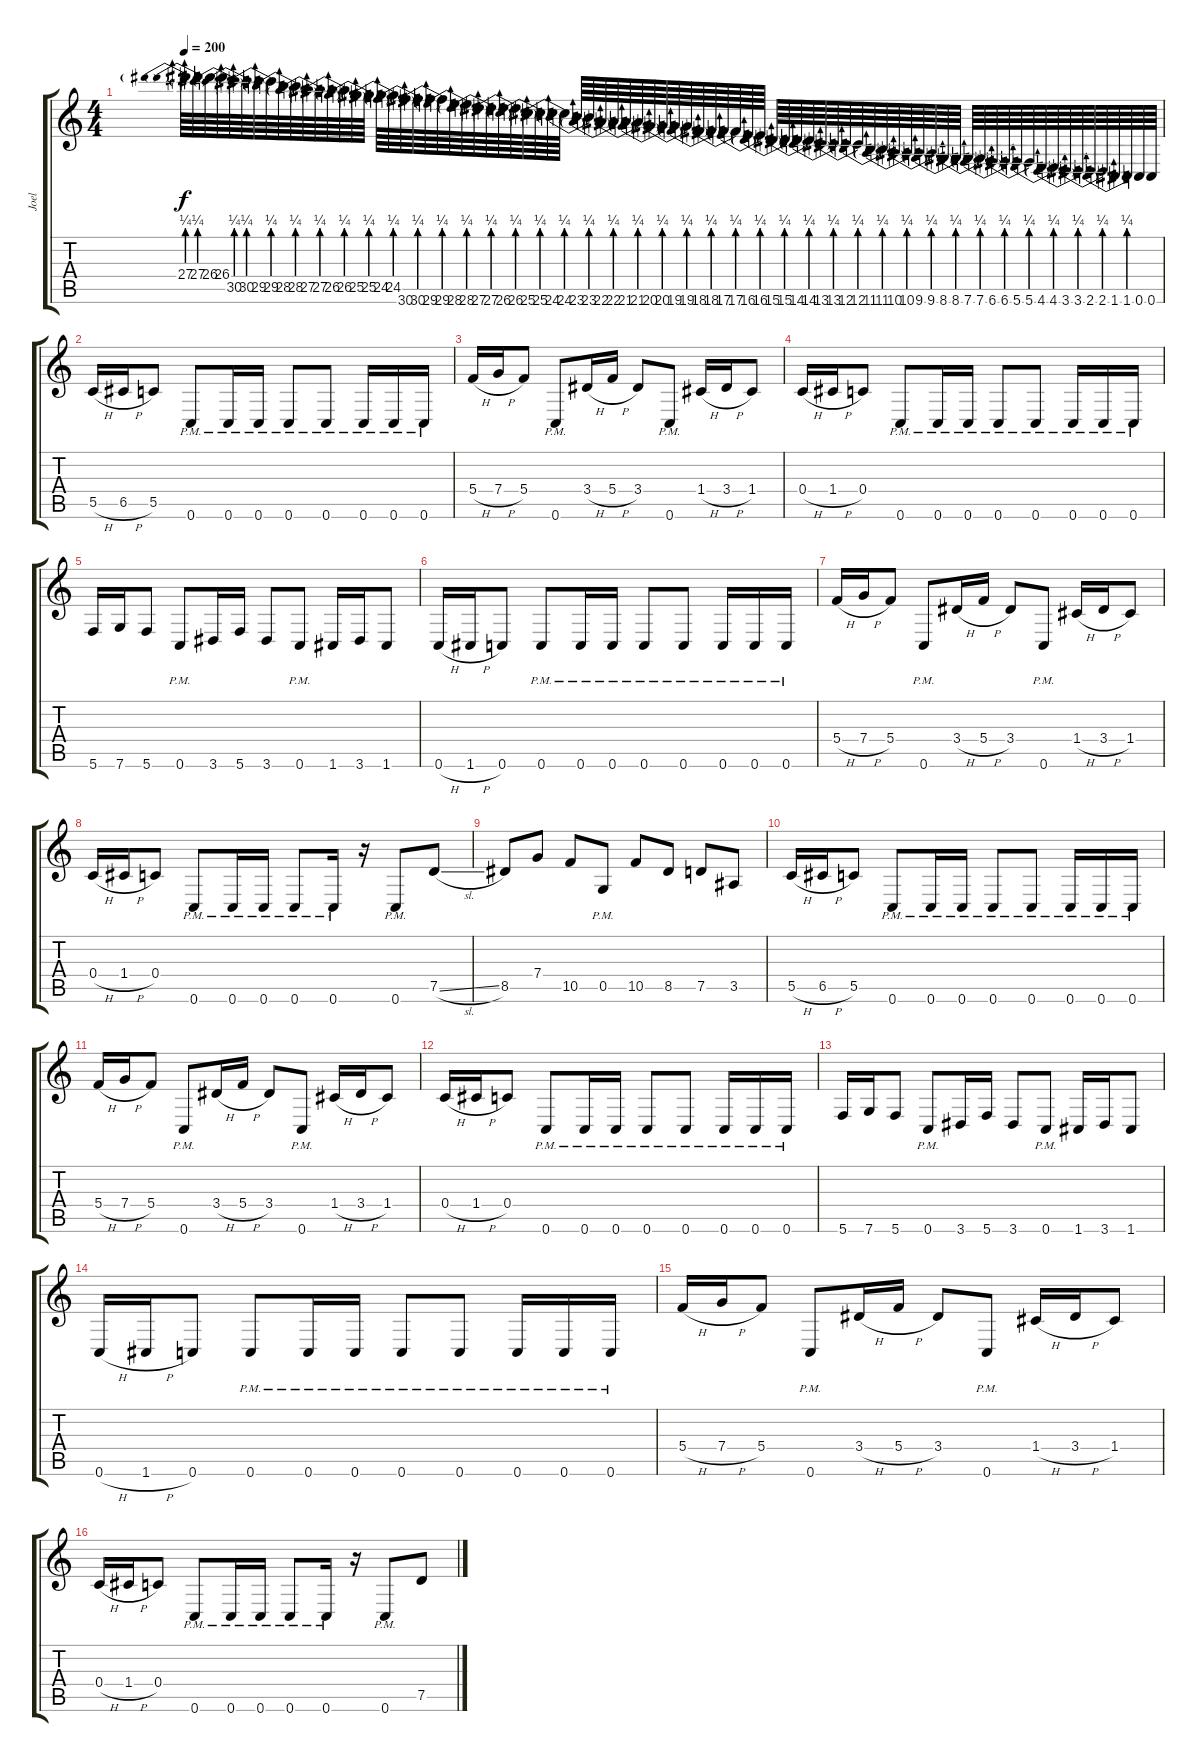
\track ("Joel" "Joel") {instrument overdrivenguitar}
\staff {score tabs}
\tuning (D4 A3 F3 C3 G2 C2) {hide}
\ts (4 4)
\tempo 200
\clef g2
\ks c
27.4{be (prebend 0 1 60 1)}.64{dy f instrument overdrivenguitar} 27.4{be (prebend 0 1 60 1)}.64{volume 16 instrument guitarfretnoise} 26.4.64 26.4.64 30.5{be (prebend 0 1 60 1)}.64 30.5{be (prebend 0 1 60 1)}.64 29.5.64 29.5{be (prebend 0 1 60 1)}.64 28.5.64 28.5{be (prebend 0 1 60 1)}.64 27.5.64 27.5{be (prebend 0 1 60 1)}.64 26.5.64 26.5{be (prebend 0 1 60 1)}.64 25.5.64 25.5{be (prebend 0 1 60 1)}.64 24.5.64 24.5{be (prebend 0 1 60 1)}.64 30.6.64 30.6{be (prebend 0 1 60 1)}.64 29.6.64 29.6{be (prebend 0 1 60 1)}.64 28.6.64 28.6{be (prebend 0 1 60 1)}.64 27.6.64 27.6{be (prebend 0 1 60 1)}.64 26.6.64 26.6{be (prebend 0 1 60 1)}.64 25.6.64 25.6{be (prebend 0 1 60 1)}.64 24.6.64 24.6{be (prebend 0 1 60 1)}.64 23.6.64 23.6{be (prebend 0 1 60 1)}.64 22.6.64 22.6{be (prebend 0 1 60 1)}.64 21.6.64 21.6{be (prebend 0 1 60 1)}.64 20.6.64 20.6{be (prebend 0 1 60 1)}.64 19.6.64 19.6{be (prebend 0 1 60 1)}.64 18.6.64 18.6{be (prebend 0 1 60 1)}.64 17.6.64 17.6{be (prebend 0 1 60 1)}.64 16.6.64 16.6{be (prebend 0 1 60 1)}.64 15.6.64 15.6{be (prebend 0 1 60 1)}.64 14.6.64 14.6{be (prebend 0 1 60 1)}.64 13.6.64 13.6{be (prebend 0 1 60 1)}.64 12.6.64 12.6{be (prebend 0 1 60 1)}.64 11.6.64 11.6{be (prebend 0 1 60 1)}.64 10.6.64 10.6{be (prebend 0 1 60 1)}.64 9.6.64 9.6{be (prebend 0 1 60 1)}.64 8.6.64 8.6{be (prebend 0 1 60 1)}.64 7.6.64 7.6{be (prebend 0 1 60 1)}.64 6.6.64 6.6{be (prebend 0 1 60 1)}.64 5.6.64 5.6{be (prebend 0 1 60 1)}.64 4.6.64 4.6{be (prebend 0 1 60 1)}.64 3.6.64 3.6{be (prebend 0 1 60 1)}.64 2.6.64 2.6{be (prebend 0 1 60 1)}.64 1.6.64 1.6{be (prebend 0 1 60 1)}.64 0.6.64 0.6.64 |
5.5{h}.16{instrument distortionguitar} 6.5{h}.16 5.5.8 0.6{pm}.8 0.6{pm}.16 0.6{pm}.16 0.6{pm}.8 0.6{pm}.8 0.6{pm}.16 0.6{pm}.16 0.6{pm}.16 |
5.4{h}.16 7.4{h}.16 5.4.8 0.6{pm}.8 3.4{h}.16 5.4{h}.16 3.4.8 0.6{pm}.8 1.4{h}.16 3.4{h}.16 1.4.8 |
0.4{h}.16 1.4{h}.16 0.4.8 0.6{pm}.8 0.6{pm}.16 0.6{pm}.16 0.6{pm}.8 0.6{pm}.8 0.6{pm}.16 0.6{pm}.16 0.6{pm}.16 |
5.6.16 7.6.16 5.6.8 0.6{pm}.8 3.6.16 5.6.16 3.6.8 0.6{pm}.8 1.6.16 3.6.16 1.6.8 |
0.6{h}.16 1.6{h}.16 0.6.8 0.6{pm}.8 0.6{pm}.16 0.6{pm}.16 0.6{pm}.8 0.6{pm}.8 0.6{pm}.16 0.6{pm}.16 0.6{pm}.16 |
5.4{h}.16 7.4{h}.16 5.4.8 0.6{pm}.8 3.4{h}.16 5.4{h}.16 3.4.8 0.6{pm}.8 1.4{h}.16 3.4{h}.16 1.4.8 |
0.4{h}.16 1.4{h}.16 0.4.8 0.6{pm}.8 0.6{pm}.16 0.6{pm}.16 0.6{pm}.8 0.6{pm}.16 r.16 0.6{pm}.8 7.5{sl}.8 |
8.5.8 7.4.8 10.5.8 0.5{pm}.8 10.5.8 8.5.8 7.5.8 3.5.8 |
5.5{h}.16{instrument distortionguitar} 6.5{h}.16 5.5.8 0.6{pm}.8 0.6{pm}.16 0.6{pm}.16 0.6{pm}.8 0.6{pm}.8 0.6{pm}.16 0.6{pm}.16 0.6{pm}.16 |
5.4{h}.16 7.4{h}.16 5.4.8 0.6{pm}.8 3.4{h}.16 5.4{h}.16 3.4.8 0.6{pm}.8 1.4{h}.16 3.4{h}.16 1.4.8 |
0.4{h}.16 1.4{h}.16 0.4.8 0.6{pm}.8 0.6{pm}.16 0.6{pm}.16 0.6{pm}.8 0.6{pm}.8 0.6{pm}.16 0.6{pm}.16 0.6{pm}.16 |
5.6.16 7.6.16 5.6.8 0.6{pm}.8 3.6.16 5.6.16 3.6.8 0.6{pm}.8 1.6.16 3.6.16 1.6.8 |
0.6{h}.16 1.6{h}.16 0.6.8 0.6{pm}.8 0.6{pm}.16 0.6{pm}.16 0.6{pm}.8 0.6{pm}.8 0.6{pm}.16 0.6{pm}.16 0.6{pm}.16 |
5.4{h}.16 7.4{h}.16 5.4.8 0.6{pm}.8 3.4{h}.16 5.4{h}.16 3.4.8 0.6{pm}.8 1.4{h}.16 3.4{h}.16 1.4.8 |
0.4{h}.16 1.4{h}.16 0.4.8 0.6{pm}.8 0.6{pm}.16 0.6{pm}.16 0.6{pm}.8 0.6{pm}.16 r.16 0.6{pm}.8 7.5{sl}.8
